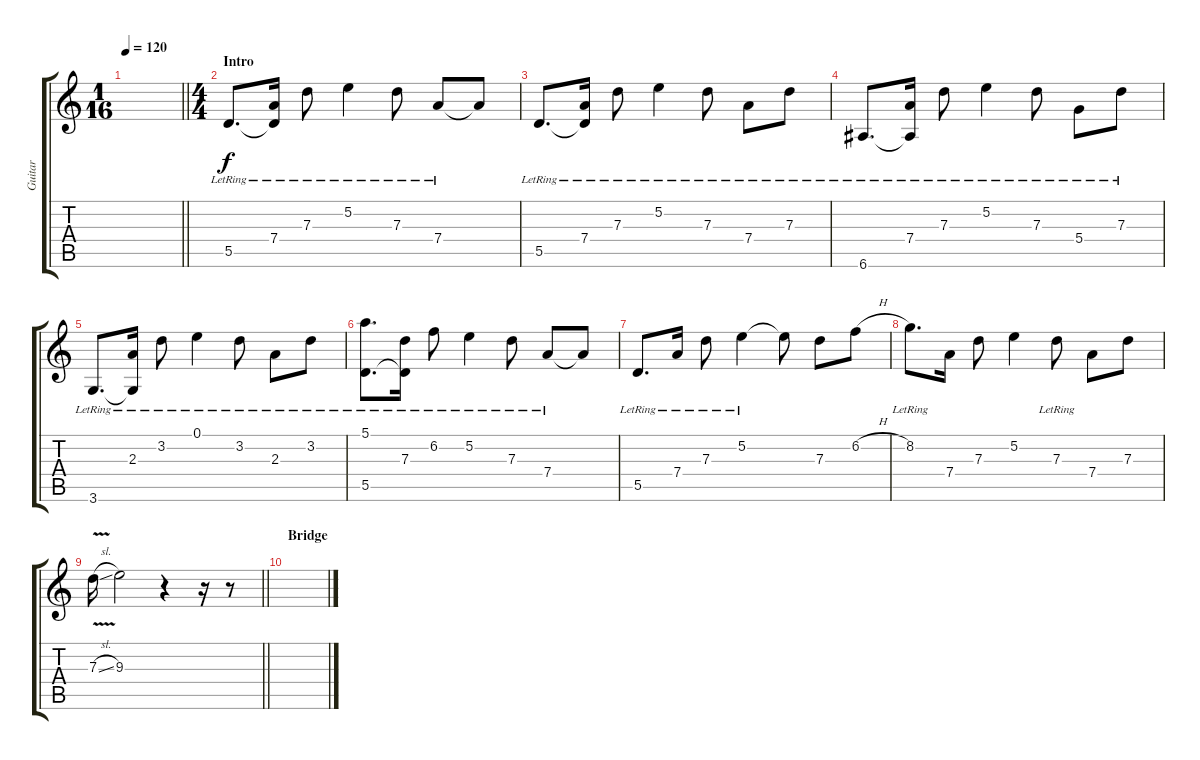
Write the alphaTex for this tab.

\track ("Guitar" "Guitar") {instrument electricguitarjazz}
\staff {score tabs}
\tuning (E4 B3 G3 D3 A2 E2) {hide}
\ts (1 16)
\tempo 120
\clef g2
\barLineRight lightlight
\ks c
|
\ts (4 4)
\section ("" "Intro")
5.5{lr}.8{d} (7.4{lr} 5.5{t}).16 7.3{lr}.8 5.2{lr}.4 7.3{lr}.8 7.4{lr}.8 7.4{t}.8 |
5.5{lr}.8{d} (7.4{lr} 5.5{t}).16 7.3{lr}.8 5.2{lr}.4 7.3{lr}.8 7.4{lr}.8 7.3{lr}.8 |
6.6{lr}.8{d} (7.4{lr} 6.6{t}).16 7.3{lr}.8 5.2{lr}.4 7.3{lr}.8 5.4{lr}.8 7.3{lr}.8 |
3.6{lr}.8{d} (2.3{lr} 3.6{t}).16 3.2{lr}.8 0.1{lr}.4 3.2{lr}.8 2.3{lr}.8 3.2{lr}.8 |
(5.1{lr} 5.5).8{d} (7.3{lr} 5.5{t}).16 6.2{lr}.8 5.2{lr}.4 7.3{lr}.8 7.4{lr}.8 7.4{t}.8 |
5.5{lr}.8{d} 7.4{lr}.16 7.3{lr}.8 5.2{lr}.4 5.2{t}.8 7.3.8 6.2{h}.8 |
8.2{lr}.8{d} 7.4.16 7.3.8 5.2.4 7.3{lr}.8 7.4.8 7.3.8 |
\barLineRight lightlight
7.3{v sl}.16 9.3.2 r.4 r.16 r.8 |
\section ("" "Bridge")
